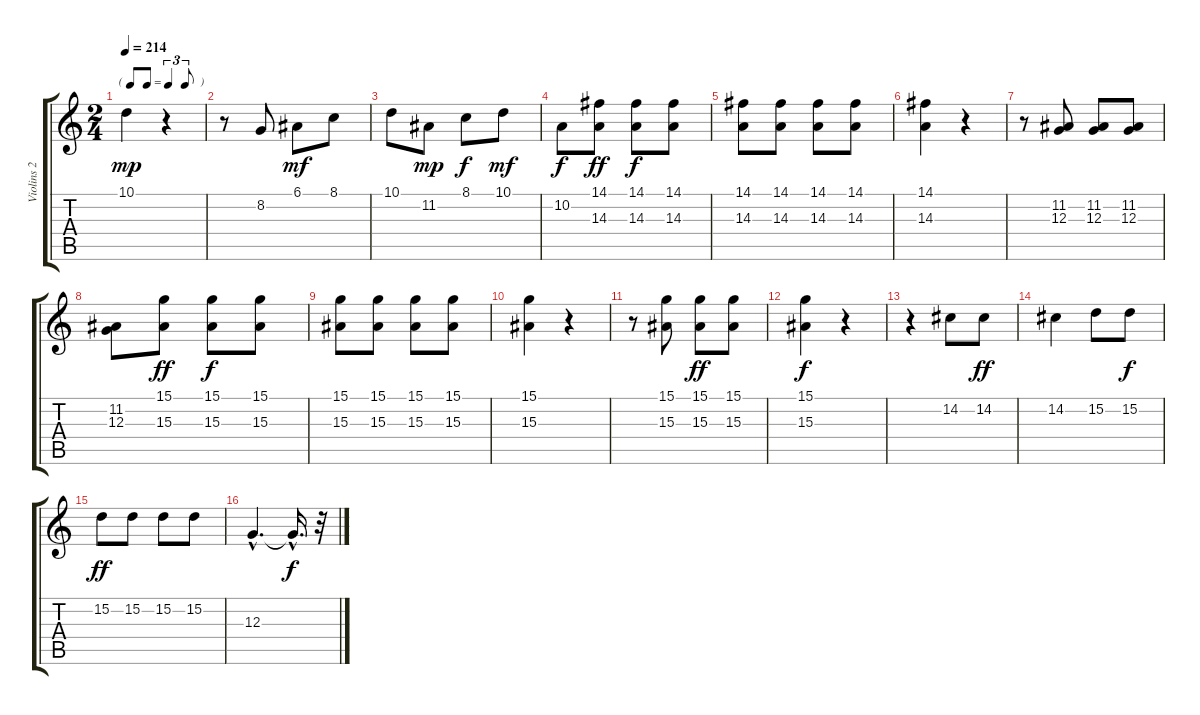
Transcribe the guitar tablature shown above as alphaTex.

\track ("Violins 2" "Violins 2") {instrument stringensemble1}
\staff {score tabs}
\tuning (E4 B3 G3 D3 A2 E2) {hide}
\ts (2 4)
\tf triplet8th
\tempo 214
\clef g2
\ks c
10.1.4{dy mp} r.4 |
r.8 8.2.8 6.1.8{dy mf} 8.1.8 |
10.1.8 11.2.8{dy mp} 8.1.8{dy f} 10.1.8{dy mf} |
10.2.8{dy f} (14.1 14.3).8{dy ff} (14.1 14.3).8{dy f} (14.1 14.3).8 |
(14.1 14.3).8 (14.1 14.3).8 (14.1 14.3).8 (14.1 14.3).8 |
(14.1 14.3).4 r.4 |
r.8 (11.2 12.3).8 (11.2 12.3).8 (11.2 12.3).8 |
(11.2 12.3).8 (15.1 15.3).8{dy ff} (15.1 15.3).8{dy f} (15.1 15.3).8 |
(15.1 15.3).8 (15.1 15.3).8 (15.1 15.3).8 (15.1 15.3).8 |
(15.1 15.3).4 r.4 |
r.8 (15.1 15.3).8 (15.1 15.3).8{dy ff} (15.1 15.3).8 |
(15.1 15.3).4{dy f} r.4 |
r.4 14.2.8 14.2.8{dy ff} |
14.2.4 15.2.8 15.2.8{dy f} |
15.2.8{dy ff} 15.2.8 15.2.8 15.2.8 |
12.3{hac}.4{d} 12.3{hac t}.16{d dy f} r.32
